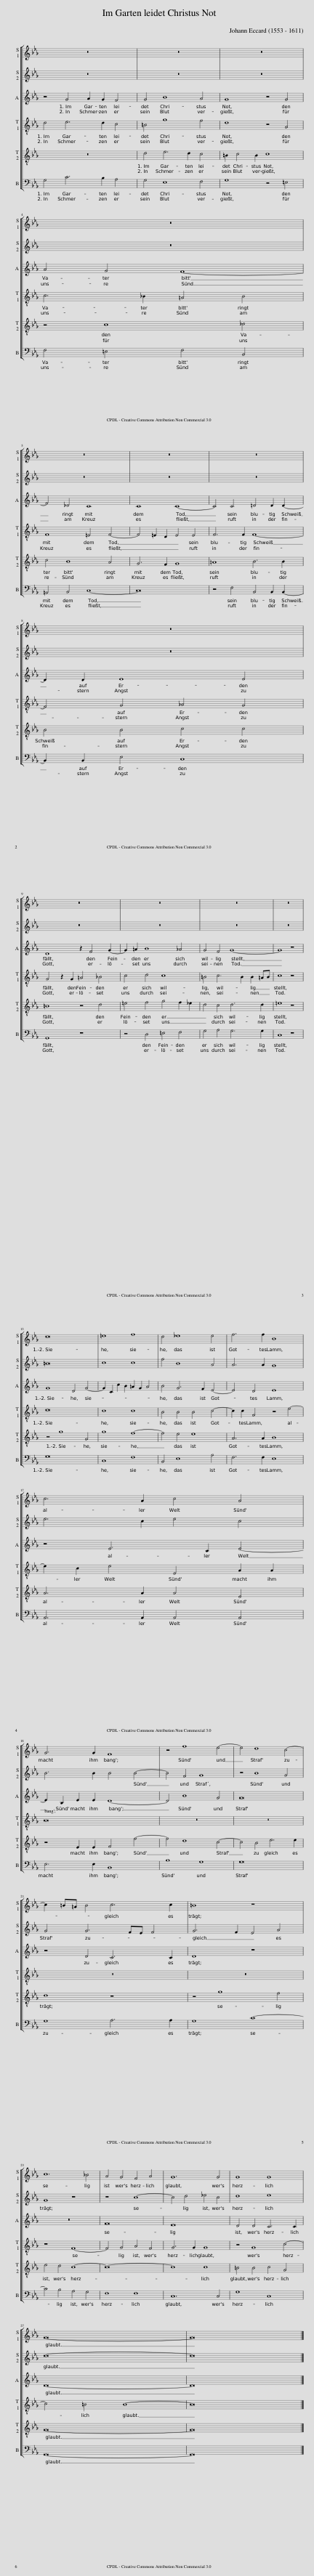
X:1
%%score [ 1 2 3 4 5 6 ]
L:1/8
M:none
I:linebreak $
K:Eb
V:1 treble
V:2 treble
V:3 treble
V:4 treble-8
V:5 treble-8
V:6 bass
V:1
 z16 | z16 | z16 |$ z16 |$ z16 | %5
 z16 | z16 |$ z16 |$ z16 | z16 | %10
 z16 | z16 |$ d16 | =e8 f8 | d4 _e8 e4 | %15
 f6 f2 B8 |$ c6 A2 c4 A4 |$ G6 G2 F8 | z4 f8 e4- | e4 d8 c4- |$ %20
 c2 =B=A B4 c6 c2 | =B8 z8 |$ c12 _B4 | A4 G4 F4 A4 | G12 G4 | %25
 G8 G8 |$ G16- | G16 |] %28
V:2
 z16 | z16 | z16 |$ z16 |$ z16 | %5
 z16 | z16 |$ z16 |$ z16 | z16 | %10
 z16 | z16 |$ =B16 | c8 c8 | f4 B8 A4 | %15
 A6 A2 G8 |$ e6 c2 e4 c4 |$ B6 B2 B4 B4- | B4 F4 G8 | z4 B8 G4 |$ %20
 G4 G6 FE F4 | G6 F2 E4 A4 |$ G8 z8 | z8 c8- | c4 d4 _e4 c4 | %25
 d8 e8 |$ d16- | d16 |] %28
V:3
 z4 G4 A2 G2 F4 | G4 B8 A4 | G8 z4 G4 |$ A4 G4 F8- |$ F4 _D4 C8 | %5
 C8 C8- | C4 C4 =D4 D2 D2- |$ D2 D2 E8 E4 |$ D8 z2 F4 G2- | G2 =A2 B8 _A4 | %10
 G4 F4 G8- | G8 z8 |$ G8 D4 G4- | G2 C2 c2 B2 =A2 G2 A4 | B4 G6 F2 E4- | %15
 E4 D4 E8 |$ z4 E6 C2 E4- |$ E2 B,2 E2 E2 D8- | D4 B8 G4 | G16 |$ %20
 z4 D4 C6 C2 | D8 z8 |$ z16 | F16 | E16 | %25
 D4 D4 C6 C2 |$ D16- | D16 |] %28
V:4
 d4 e6 d2 c4 | =B4 g8 f4 | d8 z4 G4 |$ c6 _B2 =A4 B4 |$ F8 =E4 F4- | %5
 F4 =E2 D2 E4 E4 | F6 F2 F8- |$ F4 G4 _A4 G4 |$ G4 z2 G2 =A4 _B4 | c4 d4 c8 | %10
 =B4 c6 B2 B2 =AB | c8 z8 |$ d16 | c8 c8 | B4 B4 B4 c4- | %15
 c2 c2 F4 z4 e4- |$ e2 c2 e4 E4 A2 A2 |$ B16 | z16 | z16 |$ %20
 z16 | z16 |$ z8 F8- | F4 G4 A4 F4 | G6 G2 G8 | %25
 z4 G8 c4- |$ c4 =B4 B8- | B16 |] %28
V:5
 z16 | d4 e6 d2 c4 | =B2 c4 B2 c8 |$ z4 c8 _d4 |$ c4 B8 A4 | %5
 G6 F2 G8 | =A8 B6 B2 |$ B4 B4 c4 c4 |$ =B8 z4 d4 | =e4 f4 g4 f2 _e2 | %10
 d4 c4 d6 d2 | =e8 z8 |$ z4 g8 G4 | g8 f8- | f4 e4 e8 | %15
 A6 A2 B8 |$ A6 A2 A4 E4 |$ z4 E2 E2 F4 f4- | f4 d8 c4- | c4 B4 e6 e2 |$ %20
 d8 z8 | z4 g8 f4 |$ e4 d4 c8- | c16- | c8 c8 | %25
 =B4 B4 c4 G4 |$ G16- | G16 |] %28
V:6
 G,4 C6 B,2 A,4 | G,4 E,8 F,4 | G,8 z4 =E,4 |$ F,4 =E,4 F,4 B,,4 |$ =A,,4 B,,4 C,8- | %5
 C,16 | z4 F,4 B,,4 B,,2 B,,2- |$ B,,2 B,,2 E,4 C,8 |$ G,,8 z8 | z4 D,4 =E,4 F,4 | %10
 G,4 A,4 G,6 G,2 | C,8 z8 |$ G,16 | C,8 F,8 | B,,4 E,8 A,4 | %15
 F,6 F,2 E,8 |$ A,,6 A,,2 A,,4 A,,4 |$ E,6 E,2 B,,8 | B,8 G,8 | G,16 |$ %20
 G,8 A,6 A,2 | G,8 C8- |$ C4 B,4 A,4 G,4 | F,8 F,8 | C,12 C,4 | %25
 G,8 C,8 |$ G,,16- | G,,16 |] %28
